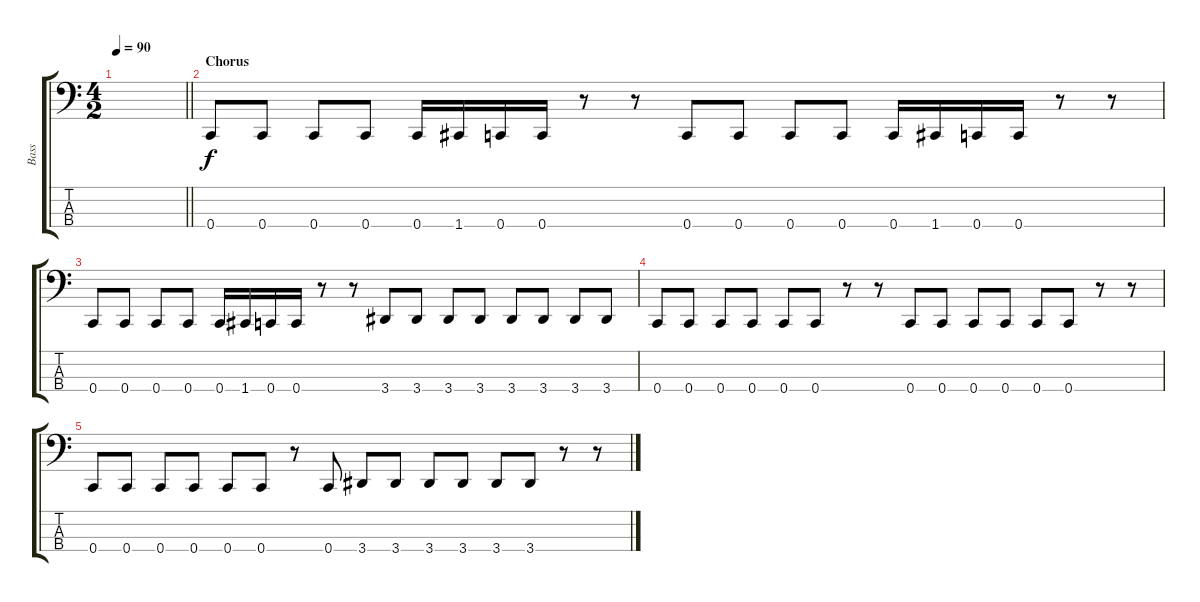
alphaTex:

\track ("Bass" "Bass") {instrument electricbassfinger}
\staff {score tabs}
\tuning (F2 C2 G1 C1) {hide}
\ts (4 2)
\tempo 90
\clef f4
\barLineRight lightlight
\ks c
|
\section ("" "Chorus")
0.4.8 0.4.8 0.4.8 0.4.8 0.4.16 1.4.16 0.4.16 0.4.16 r.8 r.8 0.4.8 0.4.8 0.4.8 0.4.8 0.4.16 1.4.16 0.4.16 0.4.16 r.8 r.8 |
0.4.8 0.4.8 0.4.8 0.4.8 0.4.16 1.4.16 0.4.16 0.4.16 r.8 r.8 3.4.8 3.4.8 3.4.8 3.4.8 3.4.8 3.4.8 3.4.8 3.4.8 |
0.4.8 0.4.8 0.4.8 0.4.8 0.4.8 0.4.8 r.8 r.8 0.4.8 0.4.8 0.4.8 0.4.8 0.4.8 0.4.8 r.8 r.8 |
0.4.8 0.4.8 0.4.8 0.4.8 0.4.8 0.4.8 r.8 0.4.8 3.4.8 3.4.8 3.4.8 3.4.8 3.4.8 3.4.8 r.8 r.8
